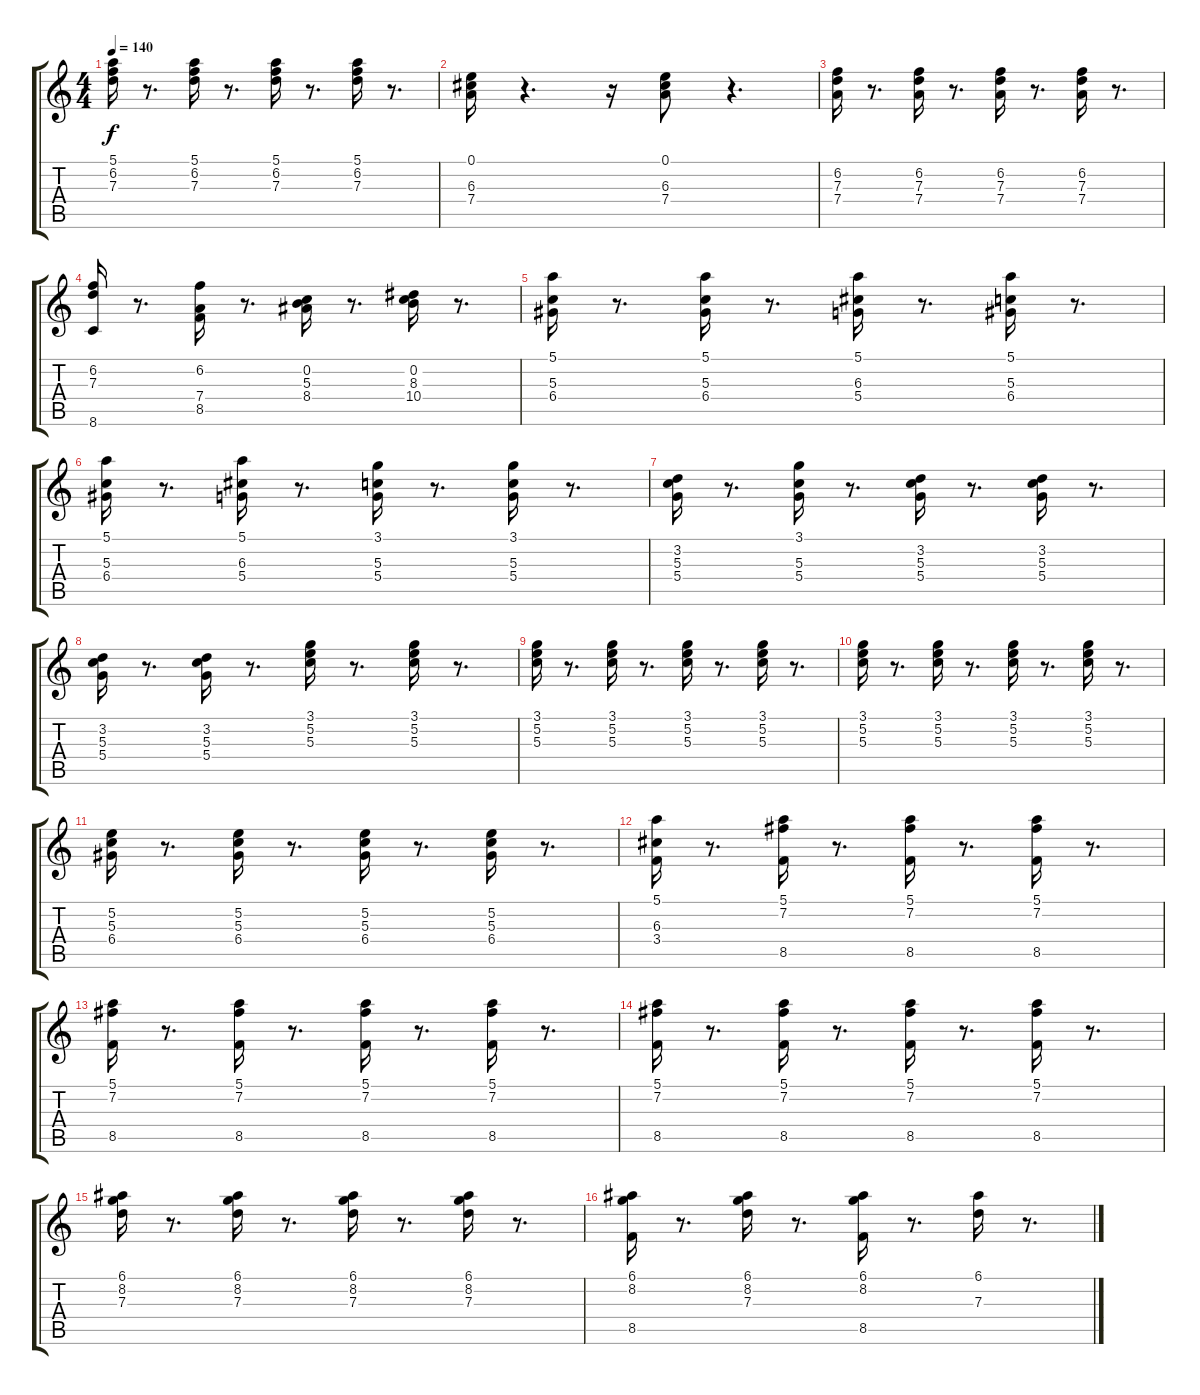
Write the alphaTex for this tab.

\track "" {instrument acousticguitarsteel}
\staff {score tabs}
\tuning (E4 B3 G3 D3 A2 E2) {hide}
\ts (4 4)
\tempo 140
\clef g2
\ks c
(5.1 6.2 7.3).16{dy f} r.8{d} (5.1 6.2 7.3).16 r.8{d} (5.1 6.2 7.3).16 r.8{d} (5.1 6.2 7.3).16 r.8{d} |
(0.1 6.3 7.4).16 r.4{d} r.16 (0.1 6.3 7.4).8 r.4{d} |
(6.2 7.3 7.4).16 r.8{d} (6.2 7.3 7.4).16 r.8{d} (6.2 7.3 7.4).16 r.8{d} (6.2 7.3 7.4).16 r.8{d} |
(6.2 7.3 8.6).16 r.8{d} (6.2 7.4 8.5).16 r.8{d} (0.2 5.3 8.4).16 r.8{d} (0.2 8.3 10.4).16 r.8{d} |
(5.1 5.3 6.4).16 r.8{d} (5.1 5.3 6.4).16 r.8{d} (5.1 6.3 5.4).16 r.8{d} (5.1 5.3 6.4).16 r.8{d} |
(5.1 5.3 6.4).16 r.8{d} (5.1 6.3 5.4).16 r.8{d} (3.1 5.3 5.4).16 r.8{d} (3.1 5.3 5.4).16 r.8{d} |
(3.2 5.3 5.4).16 r.8{d} (3.1 5.3 5.4).16 r.8{d} (3.2 5.3 5.4).16 r.8{d} (3.2 5.3 5.4).16 r.8{d} |
(3.2 5.3 5.4).16 r.8{d} (3.2 5.3 5.4).16 r.8{d} (3.1 5.2 5.3).16 r.8{d} (3.1 5.2 5.3).16 r.8{d} |
(3.1 5.2 5.3).16 r.8{d} (3.1 5.2 5.3).16 r.8{d} (3.1 5.2 5.3).16 r.8{d} (3.1 5.2 5.3).16 r.8{d} |
(3.1 5.2 5.3).16 r.8{d} (3.1 5.2 5.3).16 r.8{d} (3.1 5.2 5.3).16 r.8{d} (3.1 5.2 5.3).16 r.8{d} |
(5.2 5.3 6.4).16 r.8{d} (5.2 5.3 6.4).16 r.8{d} (5.2 5.3 6.4).16 r.8{d} (5.2 5.3 6.4).16 r.8{d} |
(5.1 6.3 3.4).16 r.8{d} (5.1 7.2 8.5).16 r.8{d} (5.1 7.2 8.5).16 r.8{d} (5.1 7.2 8.5).16 r.8{d} |
(5.1 7.2 8.5).16 r.8{d} (5.1 7.2 8.5).16 r.8{d} (5.1 7.2 8.5).16 r.8{d} (5.1 7.2 8.5).16 r.8{d} |
(5.1 7.2 8.5).16 r.8{d} (5.1 7.2 8.5).16 r.8{d} (5.1 7.2 8.5).16 r.8{d} (5.1 7.2 8.5).16 r.8{d} |
(6.1 8.2 7.3).16 r.8{d} (6.1 8.2 7.3).16 r.8{d} (6.1 8.2 7.3).16 r.8{d} (6.1 8.2 7.3).16 r.8{d} |
(6.1 8.2 8.5).16 r.8{d} (6.1 8.2 7.3).16 r.8{d} (6.1 8.2 8.5).16 r.8{d} (6.1 7.3).16 r.8{d}
